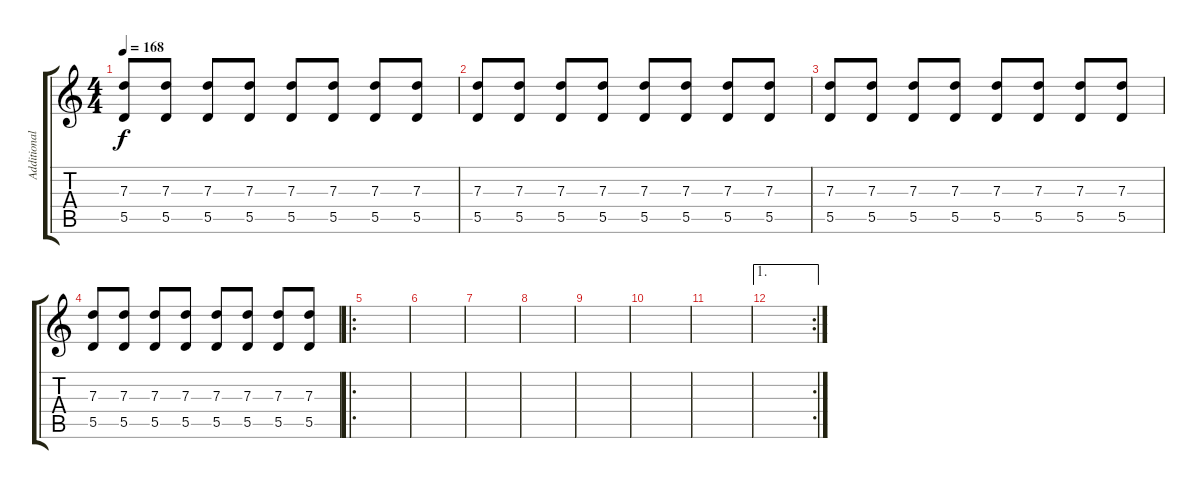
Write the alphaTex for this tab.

\track ("Additional Guitar" "Additional") {instrument distortionguitar}
\staff {score tabs}
\tuning (E4 B3 G3 D3 A2 D2) {hide}
\ts (4 4)
\tempo 168
\clef g2
\ks c
(7.3 5.5).8{dy f} (7.3 5.5).8 (7.3 5.5).8 (7.3 5.5).8 (7.3 5.5).8 (7.3 5.5).8 (7.3 5.5).8 (7.3 5.5).8 |
(7.3 5.5).8 (7.3 5.5).8 (7.3 5.5).8 (7.3 5.5).8 (7.3 5.5).8 (7.3 5.5).8 (7.3 5.5).8 (7.3 5.5).8 |
(7.3 5.5).8 (7.3 5.5).8 (7.3 5.5).8 (7.3 5.5).8 (7.3 5.5).8 (7.3 5.5).8 (7.3 5.5).8 (7.3 5.5).8 |
(7.3 5.5).8 (7.3 5.5).8 (7.3 5.5).8 (7.3 5.5).8 (7.3 5.5).8 (7.3 5.5).8 (7.3 5.5).8 (7.3 5.5).8 |
\ro
|
|
|
|
|
|
|
\ae 1
\rc 2
